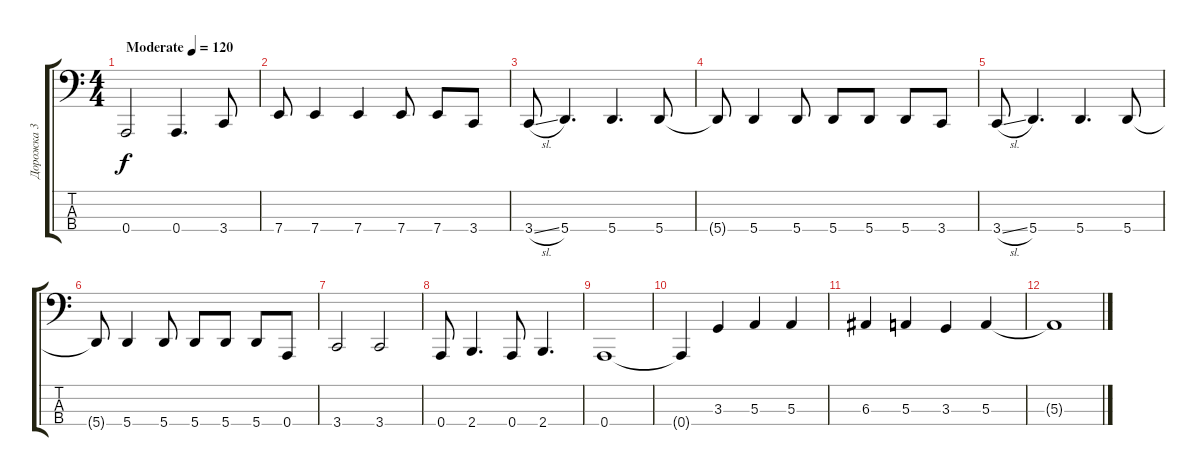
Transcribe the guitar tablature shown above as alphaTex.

\track ("Дорожка 3" "Дорожка 3") {instrument electricbassfinger}
\staff {score tabs}
\tuning (D2 A1 E1 A0) {hide}
\ts (4 4)
\tempo (120 "Moderate")
\clef f4
\ks c
0.4.2{dy f instrument electricbassfinger} 0.4.4{d} 3.4.8 |
7.4.8 7.4.4 7.4.4 7.4.8 7.4.8 3.4.8 |
3.4{sl}.8 5.4.4{d} 5.4.4{d} 5.4.8 |
5.4{t}.8 5.4.4 5.4.8 5.4.8 5.4.8 5.4.8 3.4.8 |
3.4{sl}.8 5.4.4{d} 5.4.4{d} 5.4.8 |
5.4{t}.8 5.4.4 5.4.8 5.4.8 5.4.8 5.4.8 0.4.8 |
3.4.2 3.4.2 |
0.4.8 2.4.4{d} 0.4.8 2.4.4{d} |
0.4.1 |
0.4{t}.4 3.3.4 5.3.4 5.3.4 |
6.3.4 5.3.4 3.3.4 5.3.4 |
5.3{t}.1
